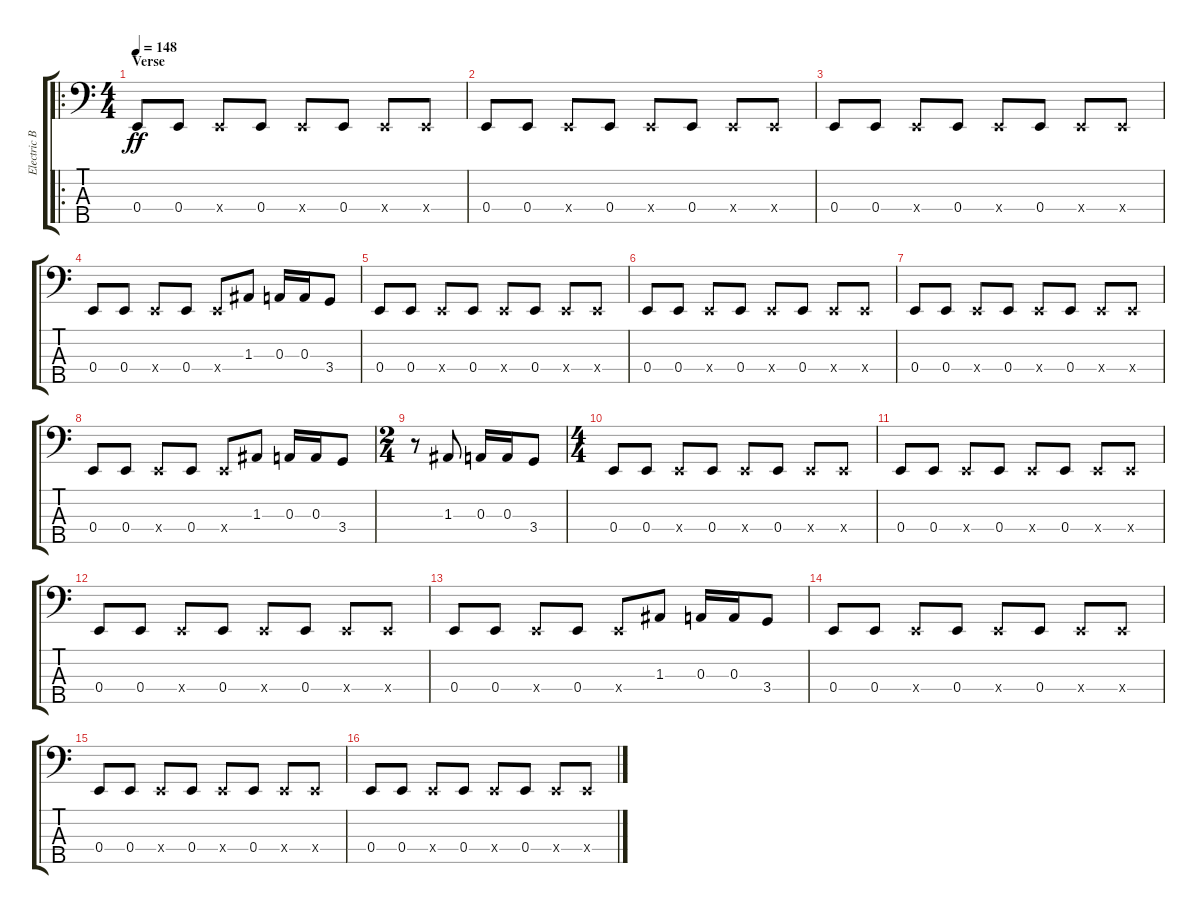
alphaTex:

\track ("Electric Bass" "Electric B") {instrument electricbassfinger}
\staff {score tabs}
\tuning (G2 D2 A1 E1 B0) {hide}
\ro
\ts (4 4)
\section ("" "Verse")
\tempo 148
\clef f4
\ks c
0.4.8{dy ff} 0.4.8 0.4{x}.8 0.4.8 0.4{x}.8 0.4.8 0.4{x}.8 0.4{x}.8 |
0.4.8 0.4.8 0.4{x}.8 0.4.8 0.4{x}.8 0.4.8 0.4{x}.8 0.4{x}.8 |
0.4.8 0.4.8 0.4{x}.8 0.4.8 0.4{x}.8 0.4.8 0.4{x}.8 0.4{x}.8 |
0.4.8 0.4.8 0.4{x}.8 0.4.8 0.4{x}.8 1.3.8 0.3.16 0.3.16 3.4.8 |
0.4.8 0.4.8 0.4{x}.8 0.4.8 0.4{x}.8 0.4.8 0.4{x}.8 0.4{x}.8 |
0.4.8 0.4.8 0.4{x}.8 0.4.8 0.4{x}.8 0.4.8 0.4{x}.8 0.4{x}.8 |
0.4.8 0.4.8 0.4{x}.8 0.4.8 0.4{x}.8 0.4.8 0.4{x}.8 0.4{x}.8 |
0.4.8 0.4.8 0.4{x}.8 0.4.8 0.4{x}.8 1.3.8 0.3.16 0.3.16 3.4.8 |
\ts (2 4)
r.8 1.3.8 0.3.16 0.3.16 3.4.8 |
\ts (4 4)
0.4.8 0.4.8 0.4{x}.8 0.4.8 0.4{x}.8 0.4.8 0.4{x}.8 0.4{x}.8 |
0.4.8 0.4.8 0.4{x}.8 0.4.8 0.4{x}.8 0.4.8 0.4{x}.8 0.4{x}.8 |
0.4.8 0.4.8 0.4{x}.8 0.4.8 0.4{x}.8 0.4.8 0.4{x}.8 0.4{x}.8 |
0.4.8 0.4.8 0.4{x}.8 0.4.8 0.4{x}.8 1.3.8 0.3.16 0.3.16 3.4.8 |
0.4.8 0.4.8 0.4{x}.8 0.4.8 0.4{x}.8 0.4.8 0.4{x}.8 0.4{x}.8 |
0.4.8 0.4.8 0.4{x}.8 0.4.8 0.4{x}.8 0.4.8 0.4{x}.8 0.4{x}.8 |
0.4.8 0.4.8 0.4{x}.8 0.4.8 0.4{x}.8 0.4.8 0.4{x}.8 0.4{x}.8
